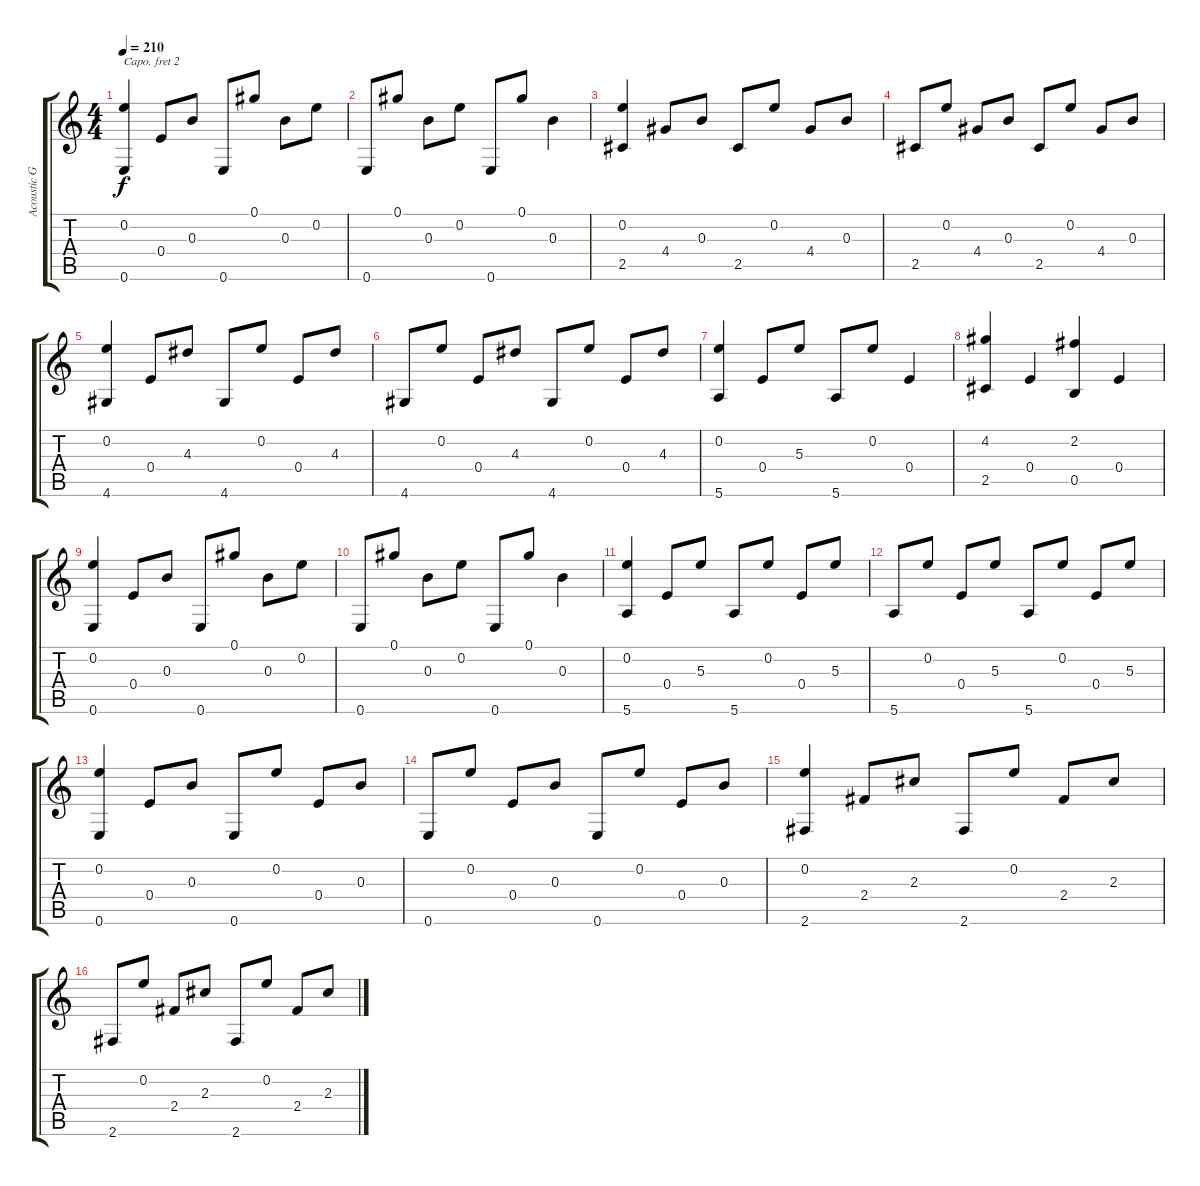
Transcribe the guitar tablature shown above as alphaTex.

\track ("Acoustic Guitar" "Acoustic G") {instrument acousticguitarnylon}
\staff {score tabs}
\capo 2
\tuning (Gb4 D4 A3 D3 A2 D2) {hide}
\ts (4 4)
\tempo 210
\clef g2
\ks c
(0.2 0.6).4{dy f} 0.4.8 0.3.8 0.6.8 0.1.8 0.3.8 0.2.8 |
0.6.8 0.1.8 0.3.8 0.2.8 0.6.8 0.1.8 0.3.4 |
(0.2 2.5).4 4.4.8 0.3.8 2.5.8 0.2.8 4.4.8 0.3.8 |
2.5.8 0.2.8 4.4.8 0.3.8 2.5.8 0.2.8 4.4.8 0.3.8 |
(0.2 4.6).4 0.4.8 4.3.8 4.6.8 0.2.8 0.4.8 4.3.8 |
4.6.8 0.2.8 0.4.8 4.3.8 4.6.8 0.2.8 0.4.8 4.3.8 |
(0.2 5.6).4 0.4.8 5.3.8 5.6.8 0.2.8 0.4.4 |
(4.2 2.5).4 0.4.4 (2.2 0.5).4 0.4.4 |
(0.2 0.6).4 0.4.8 0.3.8 0.6.8 0.1.8 0.3.8 0.2.8 |
0.6.8 0.1.8 0.3.8 0.2.8 0.6.8 0.1.8 0.3.4 |
(0.2 5.6).4 0.4.8 5.3.8 5.6.8 0.2.8 0.4.8 5.3.8 |
5.6.8 0.2.8 0.4.8 5.3.8 5.6.8 0.2.8 0.4.8 5.3.8 |
(0.2 0.6).4 0.4.8 0.3.8 0.6.8 0.2.8 0.4.8 0.3.8 |
0.6.8 0.2.8 0.4.8 0.3.8 0.6.8 0.2.8 0.4.8 0.3.8 |
(0.2 2.6).4 2.4.8 2.3.8 2.6.8 0.2.8 2.4.8 2.3.8 |
2.6.8 0.2.8 2.4.8 2.3.8 2.6.8 0.2.8 2.4.8 2.3.8
